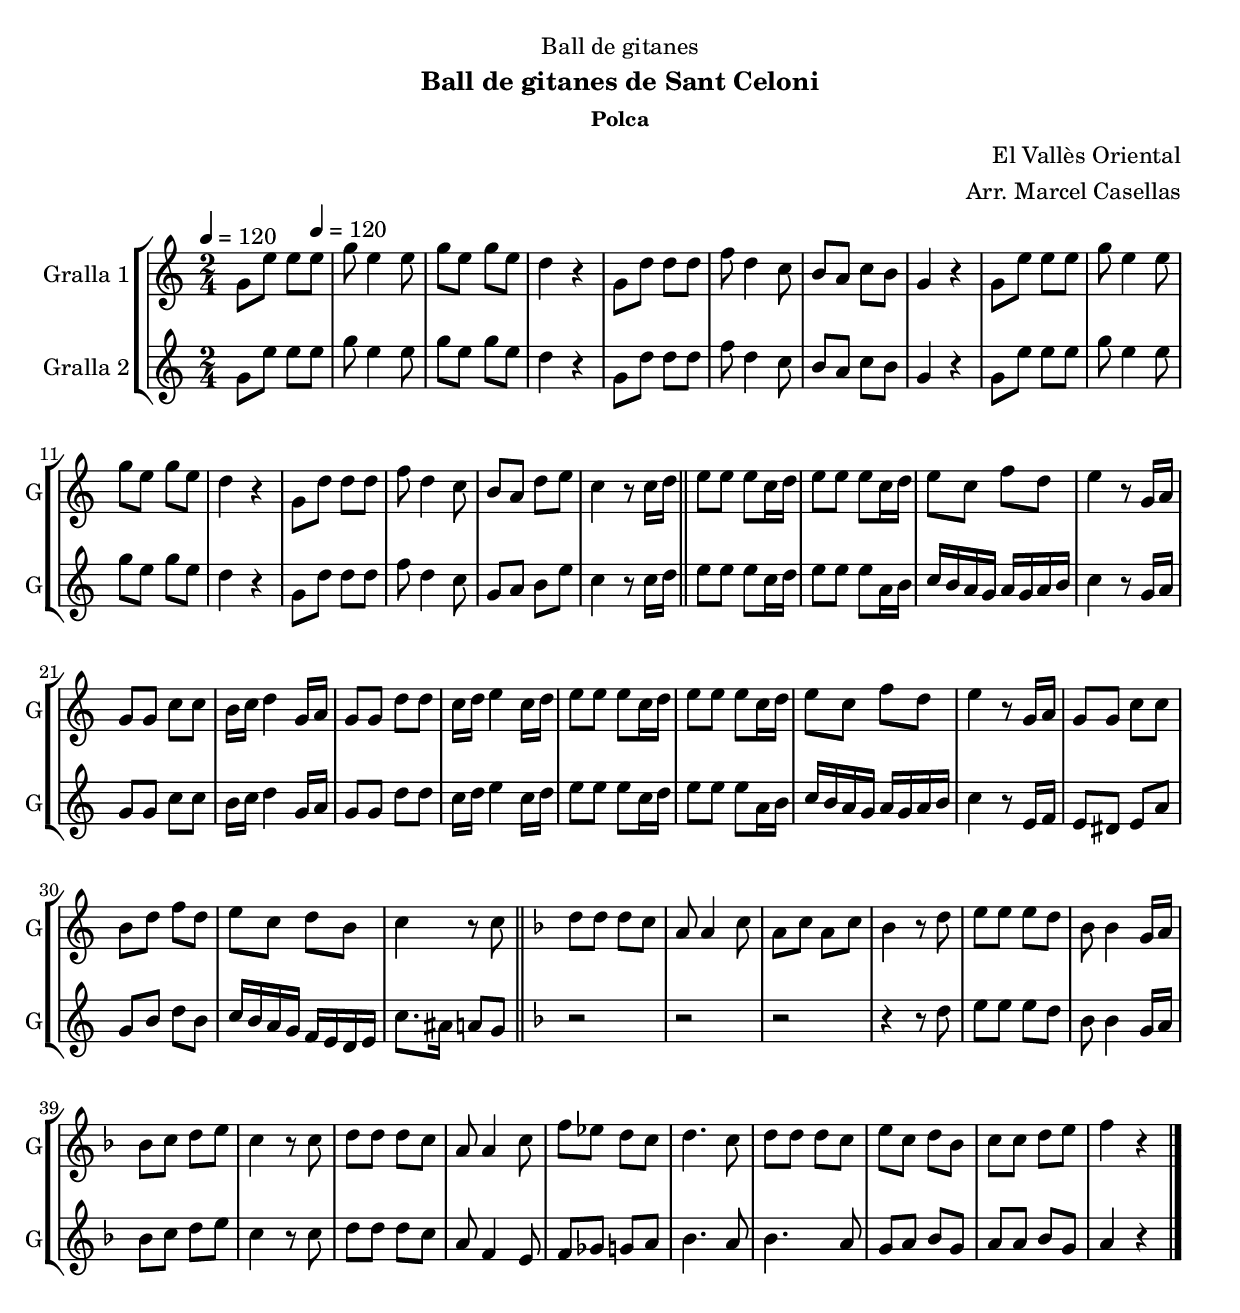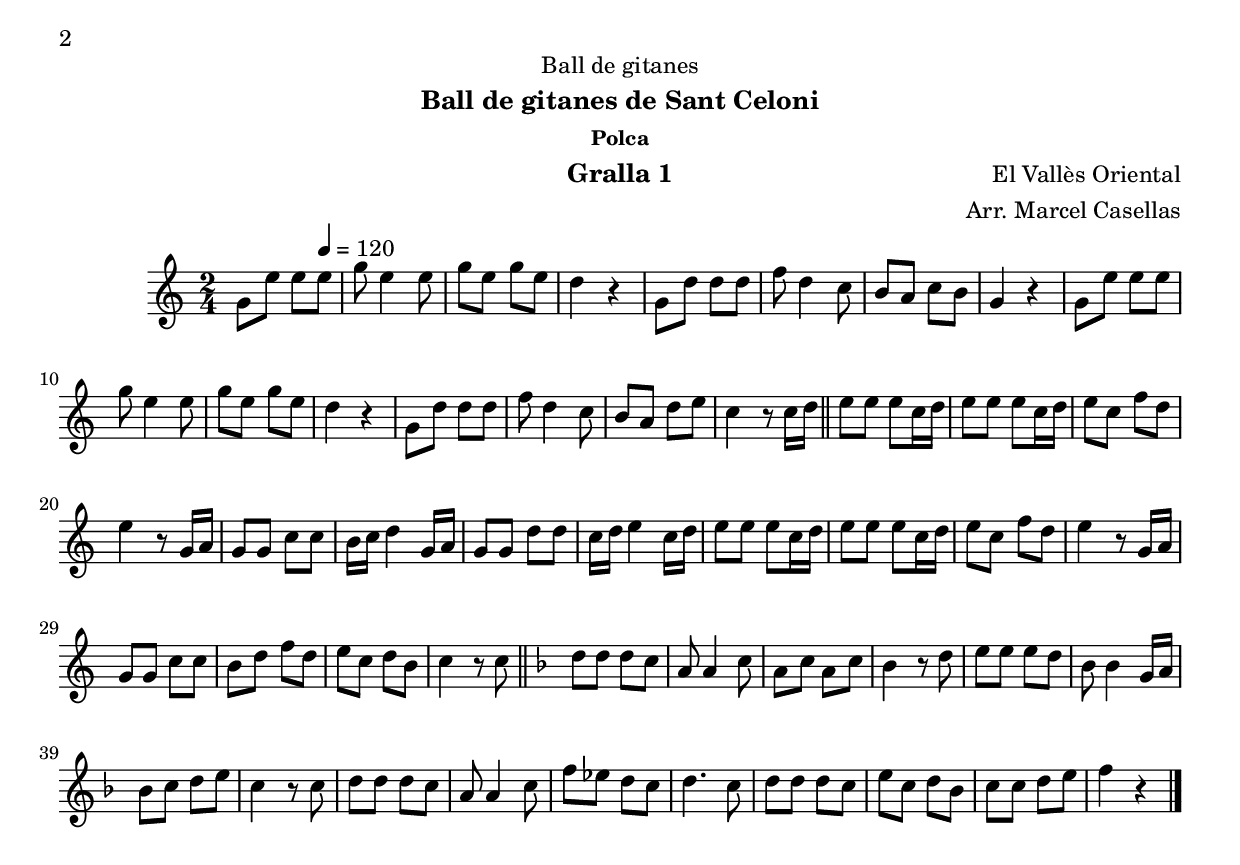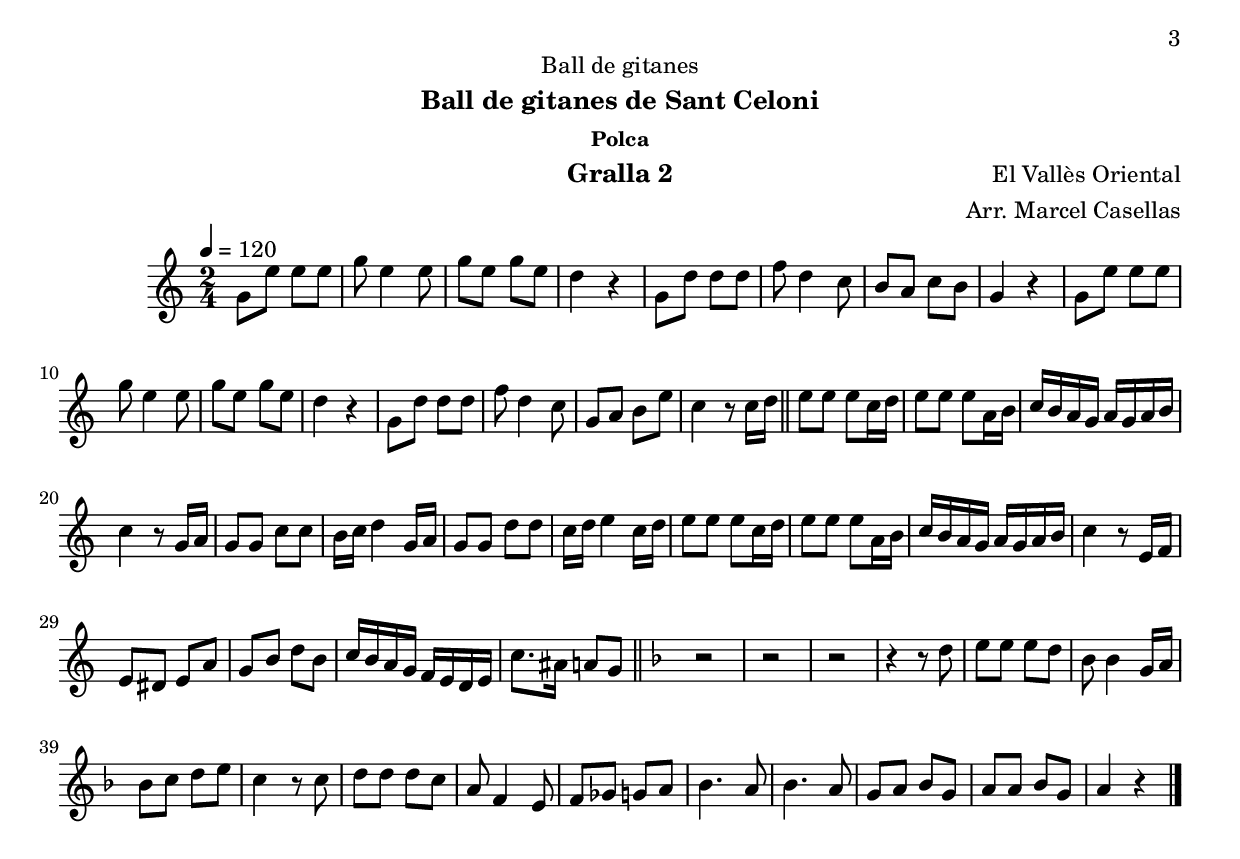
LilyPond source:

\version "2.16.2"

\header {
  dedication="Ball de gitanes"
  title=""
  subtitle="Ball de gitanes de Sant Celoni"
  subsubtitle="Polca"
  poet=""
  meter=""
  piece=""
  composer="El Vallès Oriental"
  arranger="Arr. Marcel Casellas"
  opus=""
  instrument=""
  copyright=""
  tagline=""
}

liniaroAa =
\relative g'
{
  \clef treble
  \key c \major
  \time 2/4
  g8 e' e \tempo 4 = 120 e  |
  g8 e4 e8  |
  g8 e g e  |
  d4 r  |
  %05
  g,8 d' d d  |
  f8 d4 c8  |
  b8 a c b  |
  g4 r  |
  g8 e' e e  |
  %10
  g8 e4 e8  |
  g8 e g e  |
  d4 r  |
  g,8 d' d d  |
  f8 d4 c8  |
  %15
  b8 a d e  |
  c4 r8 c16 d  \bar "||"
  e8 e e c16 d  |
  e8 e e c16 d  |
  e8 c f d  |
  %20
  e4 r8 g,16 a  |
  g8 g c c  |
  b16 c d4 g,16 a  |
  g8 g d' d  |
  c16 d e4 c16 d  |
  %25
  e8 e e c16 d  |
  e8 e e c16 d  |
  e8 c f d  |
  e4 r8 g,16 a  |
  g8 g c c  |
  %30
  b8 d f d  |
  e8 c d b  |
  c4 r8 c  \bar "||"
  \key f \major   d8 d d c  |
  a8 a4 c8  |
  %35
  a8 c a c  |
  bes4 r8 d  |
  e8 e e d  |
  bes8 bes4 g16 a  |
  bes8 c d e  |
  %40
  c4 r8 c  |
  d8 d d c  |
  a8 a4 c8  |
  f8 ees d c  |
  d4. c8  |
  %45
  d8 d d c  |
  e8 c d bes  |
  c8 c d e  |
  f4 r  \bar "|."
}

liniaroAb =
\relative g'
{
  \tempo 4 = 120
  \clef treble
  \key c \major
  \time 2/4
  g8 e' e e  |
  g8 e4 e8  |
  g8 e g e  |
  d4 r  |
  %05
  g,8 d' d d  |
  f8 d4 c8  |
  b8 a c b  |
  g4 r  |
  g8 e' e e  |
  %10
  g8 e4 e8  |
  g8 e g e  |
  d4 r  |
  g,8 d' d d  |
  f8 d4 c8  |
  %15
  g8 a b e  |
  c4 r8 c16 d  \bar "||"
  e8 e e c16 d  |
  e8 e e a,16 b  |
  c16 b a g a g a b  |
  %20
  c4 r8 g16 a  |
  g8 g c c  |
  b16 c d4 g,16 a  |
  g8 g d' d  |
  c16 d e4 c16 d  |
  %25
  e8 e e c16 d  |
  e8 e e a,16 b  |
  c16 b a g a g a b  |
  c4 r8 e,16 f  |
  e8 dis e a  |
  %30
  g8 b d b  |
  c16 b a g f e d e  |
  c'8. ais16 a8 g  \bar "||"
  \key f \major   r2  |
  r2  |
  %35
  r2  |
  r4 r8 d'  |
  e8 e e d  |
  bes8 bes4 g16 a  |
  bes8 c d e  |
  %40
  c4 r8 c  |
  d8 d d c  |
  a8 f4 e8  |
  f8 ges g a  |
  bes4. a8  |
  %45
  bes4. a8  |
  g8 a bes g  |
  a8 a bes g  |
  a4 r  \bar "|."
}

\bookpart {
  \score {
    \new StaffGroup {
      \override Score.RehearsalMark #'self-alignment-X = #LEFT
      <<
        \new Staff \with {instrumentName = #"Gralla 1" shortInstrumentName = #"G"} \liniaroAa
        \new Staff \with {instrumentName = #"Gralla 2" shortInstrumentName = #"G"} \liniaroAb
      >>
    }
    \layout {}
  }
  \score { \unfoldRepeats
    \new StaffGroup {
      \override Score.RehearsalMark #'self-alignment-X = #LEFT
      <<
        \new Staff \with {instrumentName = #"Gralla 1" shortInstrumentName = #"G"} \liniaroAa
        \new Staff \with {instrumentName = #"Gralla 2" shortInstrumentName = #"G"} \liniaroAb
      >>
    }
    \midi {
      \set Staff.midiInstrument = "oboe"
      \set DrumStaff.midiInstrument = "drums"
    }
  }
}

\bookpart {
  \header {instrument="Gralla 1"}
  \score {
    \new StaffGroup {
      \override Score.RehearsalMark #'self-alignment-X = #LEFT
      <<
        \new Staff \liniaroAa
      >>
    }
    \layout {}
  }
  \score { \unfoldRepeats
    \new StaffGroup {
      \override Score.RehearsalMark #'self-alignment-X = #LEFT
      <<
        \new Staff \liniaroAa
      >>
    }
    \midi {
      \set Staff.midiInstrument = "oboe"
      \set DrumStaff.midiInstrument = "drums"
    }
  }
}

\bookpart {
  \header {instrument="Gralla 2"}
  \score {
    \new StaffGroup {
      \override Score.RehearsalMark #'self-alignment-X = #LEFT
      <<
        \new Staff \liniaroAb
      >>
    }
    \layout {}
  }
  \score { \unfoldRepeats
    \new StaffGroup {
      \override Score.RehearsalMark #'self-alignment-X = #LEFT
      <<
        \new Staff \liniaroAb
      >>
    }
    \midi {
      \set Staff.midiInstrument = "oboe"
      \set DrumStaff.midiInstrument = "drums"
    }
  }
}

